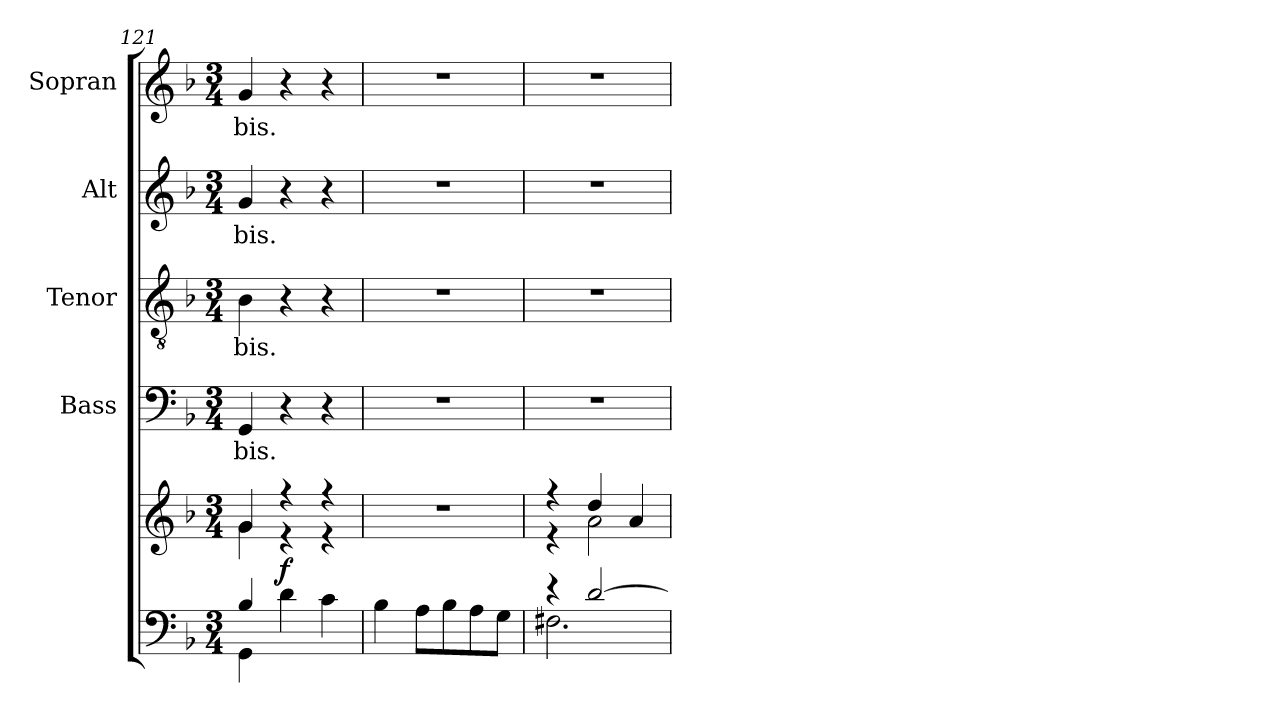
**kern	**kern	**dynam	**kern	**text	**kern	**text	**kern	**text	**kern	**text
*part5	*part5	*part5	*part4	*part4	*part3	*part3	*part2	*part2	*part1	*part1
*staff6	*staff5	*staff5/6	*staff4	*staff4	*staff3	*staff3	*staff2	*staff2	*staff1	*staff1
*	*	*	*I"Bass	*	*I"Tenor	*	*I"Alt	*	*I"Sopran	*
*	*	*	*I'B.	*	*I'T.	*	*I'A.	*	*I'S.	*
*clefF4	*clefG2	*	*clefF4	*	*clefGv2	*	*clefG2	*	*clefG2	*
*k[b-]	*k[b-]	*	*k[b-]	*	*k[b-]	*	*k[b-]	*	*k[b-]	*
*F:	*F:	*	*F:	*	*F:	*	*F:	*	*F:	*
*M3/4	*M3/4	*	*M3/4	*	*M3/4	*	*M3/4	*	*M3/4	*
=121	=121	=121	=121	=121	=121	=121	=121	=121	=121	=121
*^	*^	*	*	*	*	*	*	*	*	*
!	!	!	!	!	!	!LO:LY:b	!	!LO:LY:b	!	!LO:LY:b	!	!LO:LY:b
4B-/	4GG\	4g/	4g\	.	4GG/	-bis.	4B-\	-bis.	4g/	-bis.	4g/	-bis.
!	!	!	!	!LO:DY:b	!	!	!	!	!	!	!	!
2ryy	4d\	4r	4r	f	4r	.	4r	.	4r	.	4r	.
.	4c\	4r	4r	.	4r	.	4r	.	4r	.	4r	.
*v	*v	*	*	*	*	*	*	*	*	*	*	*
*	*v	*v	*	*	*	*	*	*	*	*	*
=122	=122	=122	=122	=122	=122	=122	=122	=122	=122	=122
4B-\	2.r	.	2.r	.	2.r	.	2.r	.	2.r	.
8A\L	.	.	.	.	.	.	.	.	.	.
8B-\	.	.	.	.	.	.	.	.	.	.
8A\	.	.	.	.	.	.	.	.	.	.
8G\J	.	.	.	.	.	.	.	.	.	.
=123	=123	=123	=123	=123	=123	=123	=123	=123	=123	=123
*^	*^	*	*	*	*	*	*	*	*	*
4rd	2.F#X\	4r	4r	.	2.r	.	2.r	.	2.r	.	2.r	.
[>2d/	.	4dd/	2a\	.	.	.	.	.	.	.	.	.
.	.	4a/	.	.	.	.	.	.	.	.	.	.
*v	*v	*	*	*	*	*	*	*	*	*	*	*
*	*v	*v	*	*	*	*	*	*	*	*	*
=	=	=	=	=	=	=	=	=	=	=
*-	*-	*-	*-	*-	*-	*-	*-	*-	*-	*-
